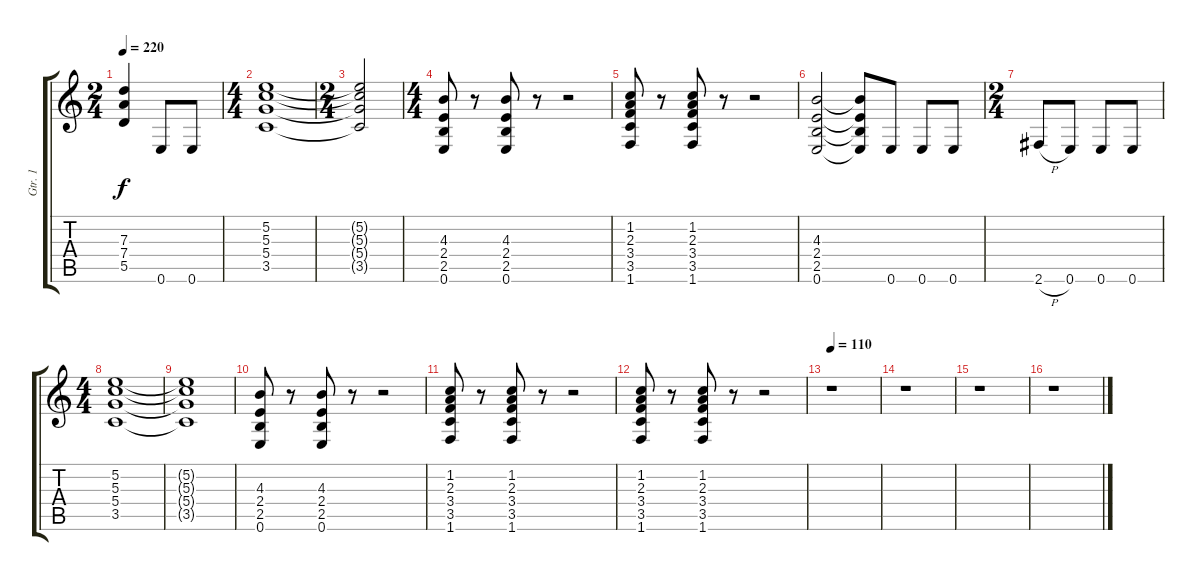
\track ("Gtr. 1" "Gtr. 1") {instrument distortionguitar}
\staff {score tabs}
\tuning (E4 B3 G3 D3 A2 E2) {hide}
\ts (2 4)
\tempo 220
\clef g2
\ks c
(7.3 7.4 5.5).4{dy f} 0.6.8 0.6.8 |
\ts (4 4)
(5.2 5.3 5.4 3.5).1 |
\ts (2 4)
(5.2{t} 5.3{t} 5.4{t} 3.5{t}).2 |
\ts (4 4)
(4.3 2.4 2.5 0.6).8 r.8 (4.3 2.4 2.5 0.6).8 r.8 r.2 |
(1.2 2.3 3.4 3.5 1.6).8 r.8 (1.2 2.3 3.4 3.5 1.6).8 r.8 r.2 |
(4.3 2.4 2.5 0.6).2 (4.3{t} 2.4{t} 2.5{t} 0.6{t}).8 0.6.8 0.6.8 0.6.8 |
\ts (2 4)
2.6{h}.8 0.6.8 0.6.8 0.6.8 |
\ts (4 4)
(5.2 5.3 5.4 3.5).1 |
(5.2{t} 5.3{t} 5.4{t} 3.5{t}).1 |
(4.3 2.4 2.5 0.6).8 r.8 (4.3 2.4 2.5 0.6).8 r.8 r.2 |
(1.2 2.3 3.4 3.5 1.6).8 r.8 (1.2 2.3 3.4 3.5 1.6).8 r.8 r.2 |
(1.2 2.3 3.4 3.5 1.6).8 r.8 (1.2 2.3 3.4 3.5 1.6).8 r.8 r.2 |
\tempo 110
r.1 |
r.1 |
r.1 |
r.1
